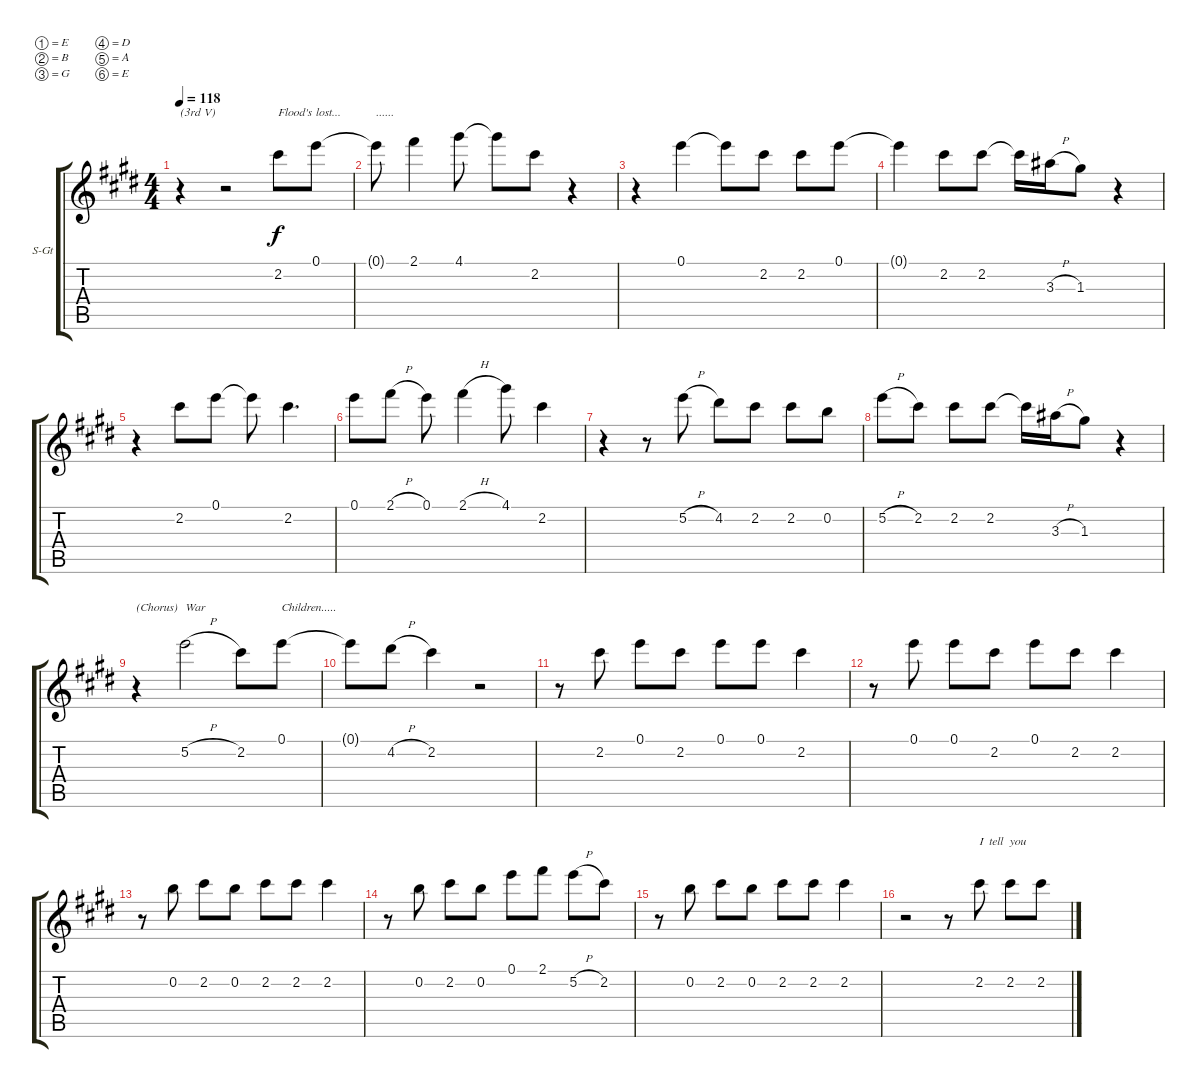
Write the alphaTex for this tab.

\bracketExtendMode groupsimilarinstruments
\firstSystemTrackNameOrientation horizontal
\otherSystemsTrackNameOrientation horizontal
\track ("Vocal" "S-Gt") {instrument lead6voice}
\staff {score tabs}
\tuning (E5 B4 G4 D4 A3 E3)
\displaytranspose 12
\ts (4 4)
\tempo 118
\clef g2
\ks e
r.4{txt "(3rd V)" dy f} r.2 2.2.8{txt "Flood's"} 0.1.8{txt "lost..."} |
0.1{t}.8{txt "......"} 2.1.4 4.1.8 4.1{t}.8 2.2.8 r.4 |
r.4 0.1.4 0.1{t}.8 2.2.8 2.2.8 0.1.8 |
0.1{t}.4 2.2.8 2.2.8 2.2{t}.16 3.3{h}.16 1.3.8 r.4 |
r.4 2.2.8 0.1.8 0.1{t}.8 2.2.4{d} |
0.1.8 2.1{h}.8 0.1.8 2.1{h}.4 4.1.8 2.2.4 |
r.4 r.8 5.2{h}.8 4.2.8 2.2.8 2.2.8 0.2.8 |
5.2{h}.8 2.2.8 2.2.8 2.2.8 2.2{t}.16 3.3{h}.16 1.3.8 r.4 |
r.4{txt "(Chorus)"} 5.2{h}.2{txt "War"} 2.2.8 0.1.8{txt "Children....."} |
0.1{t}.8 4.2{h}.8 2.2.4 r.2 |
r.8 2.2.8 0.1.8 2.2.8 0.1.8 0.1.8 2.2.4 |
r.8 0.1.8 0.1.8 2.2.8 0.1.8 2.2.8 2.2.4 |
r.8 0.2.8 2.2.8 0.2.8 2.2.8 2.2.8 2.2.4 |
r.8 0.2.8 2.2.8 0.2.8 0.1.8 2.1.8 5.2{h}.8 2.2.8 |
r.8 0.2.8 2.2.8 0.2.8 2.2.8 2.2.8 2.2.4 |
r.2 r.8 2.2.8{txt "I  tell  you"} 2.2.8 2.2.8
